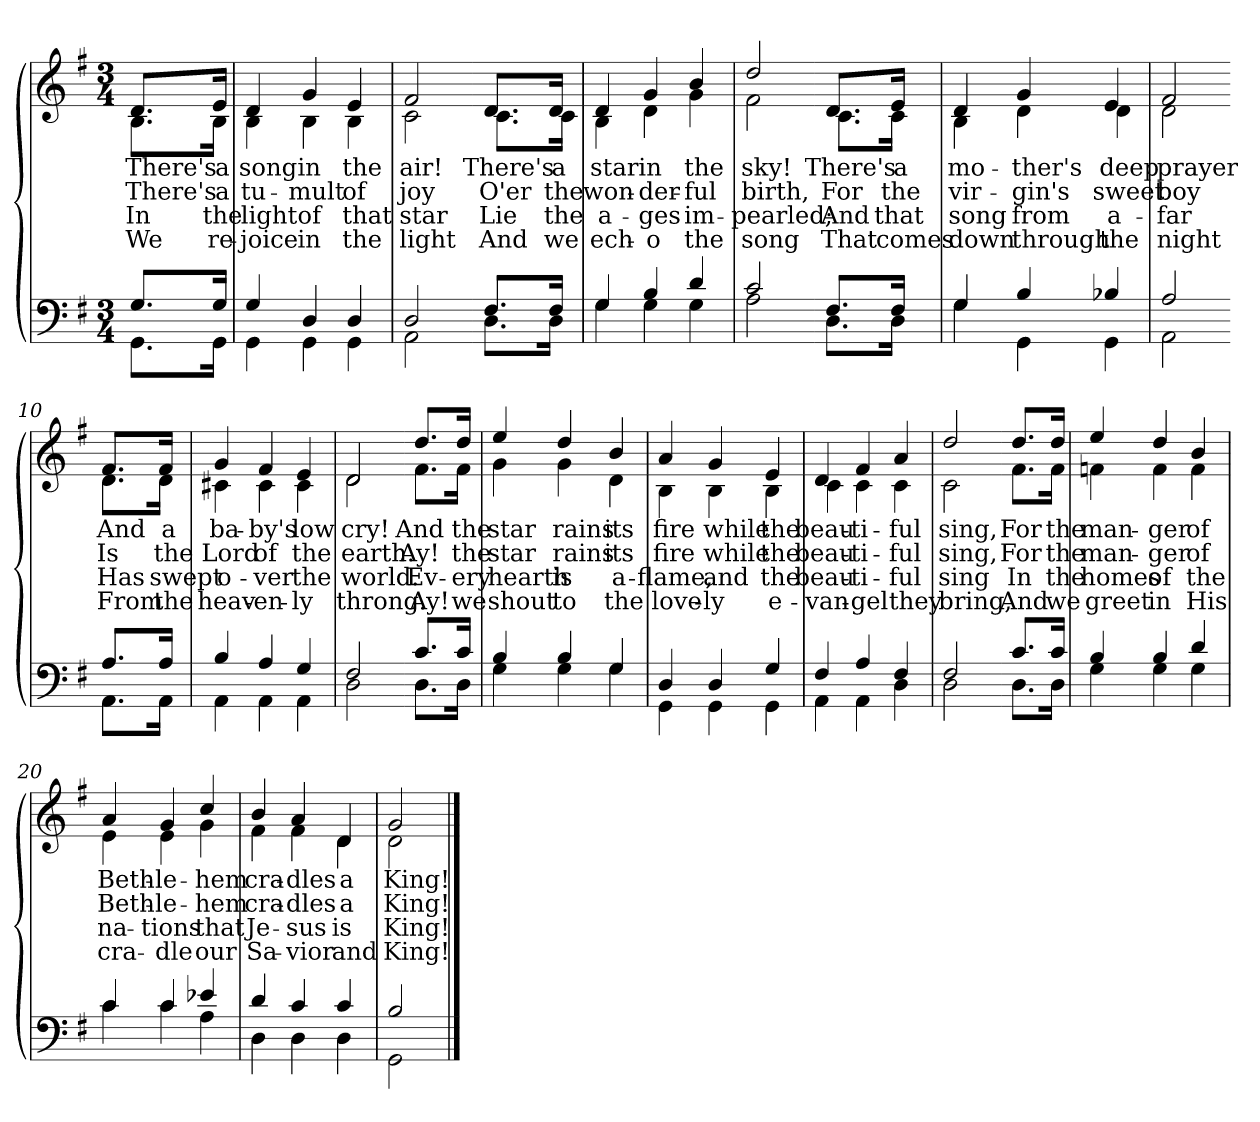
**kern	**kern	**text	**text	**text	**text
*part2	*part1	*part1	*part1	*part1	*part1
*staff2	*staff1	*staff1	*staff1	*staff1	*staff1
*clefF4	*clefG2	*	*	*	*
*k[f#]	*k[f#]	*	*	*	*
*M3/4	*M3/4	*	*	*	*
=1	=1	=1	=1	=1	=1
*^	*	*	*	*	*
!	!	!LO:TX:b:i:t=Verse	!	!	!	!
!	!	!	!LO:LY:b	!LO:LY:b	!LO:LY:b	!LO:LY:b
*	*	*^	*	*	*	*
8.G/L	8.GG\L	8.d/L	8.B\L	There's	There's	In	We
!	!	!	!	!LO:LY:b	!LO:LY:b	!LO:LY:b	!LO:LY:b
16G/Jk	16GG\Jk	16e/Jk	16B\Jk	a	a	the	re-
=2	=2	=2	=2	=2	=2	=2	=2
!	!	!	!	!LO:LY:b	!LO:LY:b	!LO:LY:b	!LO:LY:b
4G/	4GG\	4d/	4B\	song	tu-	light	-joice
!	!	!	!	!LO:LY:b	!LO:LY:b	!LO:LY:b	!LO:LY:b
4D/	4GG\	4g/	4B\	in	-mult	of	in
!	!	!	!	!LO:LY:b	!LO:LY:b	!LO:LY:b	!LO:LY:b
4D/	4GG\	4e/	4B\	the	of	that	the
=3	=3	=3	=3	=3	=3	=3	=3
!	!	!	!	!LO:LY:b	!LO:LY:b	!LO:LY:b	!LO:LY:b
2D/	2AA\	2f#/	2c\	air!	joy	star	light
!!LO:LB:g=z	!!
=4-	=4-	=4-	=4-	=4-	=4-	=4-	=4-
!	!	!	!	!LO:LY:b	!LO:LY:b	!LO:LY:b	!LO:LY:b
8.F#/L	8.D\L	8.d/L	8.c\L	There's	O'er	Lie	And
!	!	!	!	!LO:LY:b	!LO:LY:b	!LO:LY:b	!LO:LY:b
16F#/Jk	16D\Jk	16d/Jk	16c\Jk	a	the	the	we
=5	=5	=5	=5	=5	=5	=5	=5
!	!	!	!	!LO:LY:b	!LO:LY:b	!LO:LY:b	!LO:LY:b
4G/	4G\	4d/	4B\	star	won-	a-	ech-
!	!	!	!	!LO:LY:b	!LO:LY:b	!LO:LY:b	!LO:LY:b
4B/	4G\	4g/	4d\	in	-der-	-ges	-o
!	!	!	!	!LO:LY:b	!LO:LY:b	!LO:LY:b	!LO:LY:b
4d/	4G\	4b/	4g\	the	-ful	im-	the
=6	=6	=6	=6	=6	=6	=6	=6
!	!	!	!	!LO:LY:b	!LO:LY:b	!LO:LY:b	!LO:LY:b
2c/	2A\	2dd/	2f#\	sky!	birth,	-pearled;	song
!!LO:LB:g=z	!!
=7-	=7-	=7-	=7-	=7-	=7-	=7-	=7-
!	!	!	!	!LO:LY:b	!LO:LY:b	!LO:LY:b	!LO:LY:b
8.F#/L	8.D\L	8.d/L	8.c\L	There's	For	And	That
!	!	!	!	!LO:LY:b	!LO:LY:b	!LO:LY:b	!LO:LY:b
16F#/Jk	16D\Jk	16e/Jk	16c\Jk	a	the	that	comes
=8	=8	=8	=8	=8	=8	=8	=8
!	!	!	!	!LO:LY:b	!LO:LY:b	!LO:LY:b	!LO:LY:b
4G/	4G\	4d/	4B\	mo-	vir-	song	down
!	!	!	!	!LO:LY:b	!LO:LY:b	!LO:LY:b	!LO:LY:b
4B/	4GG\	4g/	4d\	-ther's	-gin's	from	through
!	!	!	!	!LO:LY:b	!LO:LY:b	!LO:LY:b	!LO:LY:b
4B-X/	4GG\	4e/	4d\	deep	sweet	a-	the
=9	=9	=9	=9	=9	=9	=9	=9
!	!	!	!	!LO:LY:b	!LO:LY:b	!LO:LY:b	!LO:LY:b
2A/	2AA\	2f#/	2d\	prayer	boy	-far	night
!!LO:LB:g=z	!!
=10-	=10-	=10-	=10-	=10-	=10-	=10-	=10-
!	!	!	!	!LO:LY:b	!LO:LY:b	!LO:LY:b	!LO:LY:b
8.A/L	8.AA\L	8.f#/L	8.d\L	And	Is	Has	From
!	!	!	!	!LO:LY:b	!LO:LY:b	!LO:LY:b	!LO:LY:b
16A/Jk	16AA\Jk	16f#/Jk	16d\Jk	a	the	swept	the
=11	=11	=11	=11	=11	=11	=11	=11
!	!	!	!	!LO:LY:b	!LO:LY:b	!LO:LY:b	!LO:LY:b
4B/	4AA\	4g/	4c#X\	ba-	Lord	o-	heav-
!	!	!	!	!LO:LY:b	!LO:LY:b	!LO:LY:b	!LO:LY:b
4A/	4AA\	4f#/	4c#\	-by's	of	-ver	-en-
!	!	!	!	!LO:LY:b	!LO:LY:b	!LO:LY:b	!LO:LY:b
4G/	4AA\	4e/	4c#\	low	the	the	-ly
=12	=12	=12	=12	=12	=12	=12	=12
!	!	!	!	!LO:LY:b	!LO:LY:b	!LO:LY:b	!LO:LY:b
2F#/	2D\	2d/	2d\	cry!	earth.	world.	throng.
!!LO:LB:g=z	!!
=13-	=13-	=13-	=13-	=13-	=13-	=13-	=13-
!	!	!	!	!LO:LY:b	!LO:LY:b	!LO:LY:b	!LO:LY:b
8.c/L	8.D\L	8.dd/L	8.f#\L	And	Ay!	Ev-	Ay!
!	!	!	!	!LO:LY:b	!LO:LY:b	!LO:LY:b	!LO:LY:b
16c/Jk	16D\Jk	16dd/Jk	16f#\Jk	the	the	-ery	we
=14	=14	=14	=14	=14	=14	=14	=14
!	!	!	!	!LO:LY:b	!LO:LY:b	!LO:LY:b	!LO:LY:b
4B/	4G\	4ee/	4g\	star	star	hearth	shout
!	!	!	!	!LO:LY:b	!LO:LY:b	!LO:LY:b	!LO:LY:b
4B/	4G\	4dd/	4g\	rains	rains	is	to
!	!	!	!	!LO:LY:b	!LO:LY:b	!LO:LY:b	!LO:LY:b
4G/	4G\	4b/	4d\	its	its	a-	the
=15	=15	=15	=15	=15	=15	=15	=15
!	!	!	!	!LO:LY:b	!LO:LY:b	!LO:LY:b	!LO:LY:b
4D/	4GG\	4a/	4B\	fire	fire	-flame,	love-
!	!	!	!	!LO:LY:b	!LO:LY:b	!LO:LY:b	!LO:LY:b
4D/	4GG\	4g/	4B\	while	while	and	-ly
!	!	!	!	!LO:LY:b	!LO:LY:b	!LO:LY:b	!LO:LY:b
4G/	4GG\	4e/	4B\	the	the	the	e-
=16	=16	=16	=16	=16	=16	=16	=16
!	!	!	!	!LO:LY:b	!LO:LY:b	!LO:LY:b	!LO:LY:b
4F#/	4AA\	4d/	4c\	beau-	beau-	beau-	-van-
!	!	!	!	!LO:LY:b	!LO:LY:b	!LO:LY:b	!LO:LY:b
4A/	4AA\	4f#/	4c\	-ti-	-ti-	-ti-	-gel
!	!	!	!	!LO:LY:b	!LO:LY:b	!LO:LY:b	!LO:LY:b
4F#/	4D\	4a/	4c\	-ful	-ful	-ful	they
=17	=17	=17	=17	=17	=17	=17	=17
!	!	!	!	!LO:LY:b	!LO:LY:b	!LO:LY:b	!LO:LY:b
2F#/	2D\	2dd/	2c\	sing,	sing,	sing	bring,
!!LO:LB:g=z	!!
=18-	=18-	=18-	=18-	=18-	=18-	=18-	=18-
!	!	!	!	!LO:LY:b	!LO:LY:b	!LO:LY:b	!LO:LY:b
8.c/L	8.D\L	8.dd/L	8.f#\L	For	For	In	And
!	!	!	!	!LO:LY:b	!LO:LY:b	!LO:LY:b	!LO:LY:b
16c/Jk	16D\Jk	16dd/Jk	16f#\Jk	the	the	the	we
=19	=19	=19	=19	=19	=19	=19	=19
!	!	!	!	!LO:LY:b	!LO:LY:b	!LO:LY:b	!LO:LY:b
4B/	4G\	4ee/	4fn\	man-	man-	homes	greet
!	!	!	!	!LO:LY:b	!LO:LY:b	!LO:LY:b	!LO:LY:b
4B/	4G\	4dd/	4f\	-ger	-ger	of	in
!	!	!	!	!LO:LY:b	!LO:LY:b	!LO:LY:b	!LO:LY:b
4d/	4G\	4b/	4f\	of	of	the	His
=20	=20	=20	=20	=20	=20	=20	=20
!	!	!	!	!LO:LY:b	!LO:LY:b	!LO:LY:b	!LO:LY:b
4c/	4c\	4a/	4e\	Beth-	Beth-	na-	cra-
!	!	!	!	!LO:LY:b	!LO:LY:b	!LO:LY:b	!LO:LY:b
4c/	4c\	4g/	4e\	-le-	-le-	-tions	-dle
!	!	!	!	!LO:LY:b	!LO:LY:b	!LO:LY:b	!LO:LY:b
4e-X/	4A\	4cc/	4g\	-hem	-hem	that	our
=21	=21	=21	=21	=21	=21	=21	=21
!	!	!	!	!LO:LY:b	!LO:LY:b	!LO:LY:b	!LO:LY:b
4d/	4D\	4b/	4f#\	cra-	cra-	Je-	Sa-
!	!	!	!	!LO:LY:b	!LO:LY:b	!LO:LY:b	!LO:LY:b
4c/	4D\	4a/	4f#\	-dles	-dles	-sus	-vior
!	!	!	!	!LO:LY:b	!LO:LY:b	!LO:LY:b	!LO:LY:b
4c/	4D\	4d/	4d\	a	a	is	and
=22	=22	=22	=22	=22	=22	=22	=22
!	!	!	!	!LO:LY:b	!LO:LY:b	!LO:LY:b	!LO:LY:b
2B/	2GG\	2g/	2d\	King!	King!	King!	King!
*v	*v	*	*	*	*	*	*
*	*v	*v	*	*	*	*
==	==	==	==	==	==
*-	*-	*-	*-	*-	*-
